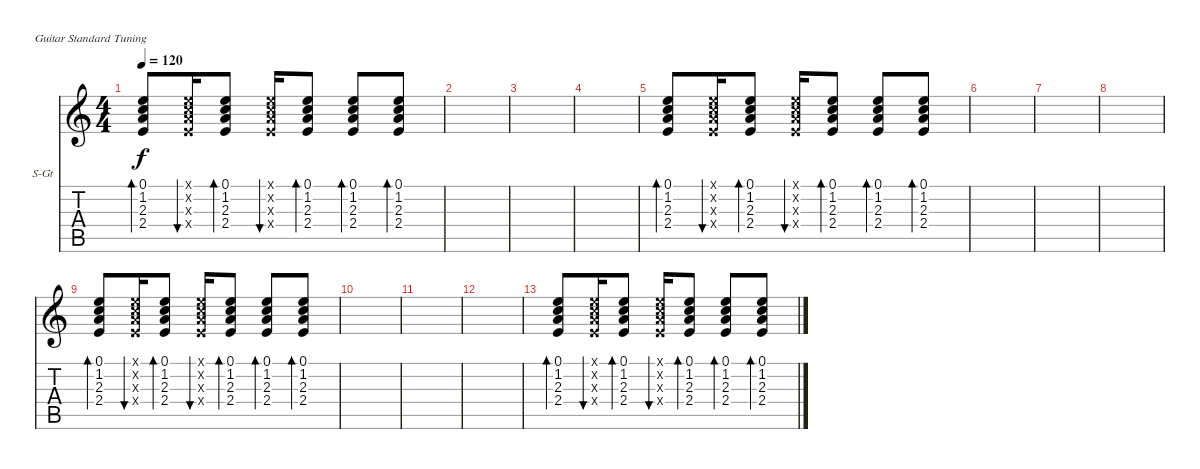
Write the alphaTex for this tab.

\bracketExtendMode nobrackets
\firstSystemTrackNameOrientation horizontal
\otherSystemsTrackNameOrientation horizontal
\track ("Steel Guitar" "S-Gt") {instrument acousticguitarsteel}
\staff {score tabs}
\tuning (E4 B3 G3 D3 A2 E2)
\ts (4 4)
\tempo 120
\clef g2
\scale
0.333333
\ks c
(1.2 2.3 0.1 2.4).8{bd 30 dy f} (1.2{x} 2.3{x} 0.1{x} 2.4{x}).16{bu 30} (1.2 2.3 0.1 2.4).8{bd 30} (1.2{x} 2.3{x} 0.1{x} 2.4{x}).16{bu 30} (1.2 2.3 0.1 2.4).8{bd 30} (1.2 2.3 0.1 2.4).8{bd 30} (1.2 2.3 0.1 2.4).8{bd 30} |
\scale
0.333333 |
\scale
0.333333 |
\scale
0.333333 |
\scale
0.333333 (1.2 2.3 0.1 2.4).8{bd 30} (1.2{x} 2.3{x} 0.1{x} 2.4{x}).16{bu 30} (1.2 2.3 0.1 2.4).8{bd 30} (1.2{x} 2.3{x} 0.1{x} 2.4{x}).16{bu 30} (1.2 2.3 0.1 2.4).8{bd 30} (1.2 2.3 0.1 2.4).8{bd 30} (1.2 2.3 0.1 2.4).8{bd 30} |
\scale
0.333333 |
\scale
0.333333 |
\scale
0.333333 |
\scale
0.333333 (1.2 2.3 0.1 2.4).8{bd 30} (1.2{x} 2.3{x} 0.1{x} 2.4{x}).16{bu 30} (1.2 2.3 0.1 2.4).8{bd 30} (1.2{x} 2.3{x} 0.1{x} 2.4{x}).16{bu 30} (1.2 2.3 0.1 2.4).8{bd 30} (1.2 2.3 0.1 2.4).8{bd 30} (1.2 2.3 0.1 2.4).8{bd 30} |
\scale
0.333333 |
\scale
0.333333 |
\scale
0.333333 |
(1.2 2.3 0.1 2.4).8{bd 30} (1.2{x} 2.3{x} 0.1{x} 2.4{x}).16{bu 30} (1.2 2.3 0.1 2.4).8{bd 30} (1.2{x} 2.3{x} 0.1{x} 2.4{x}).16{bu 30} (1.2 2.3 0.1 2.4).8{bd 30} (1.2 2.3 0.1 2.4).8{bd 30} (1.2 2.3 0.1 2.4).8{bd 30}
